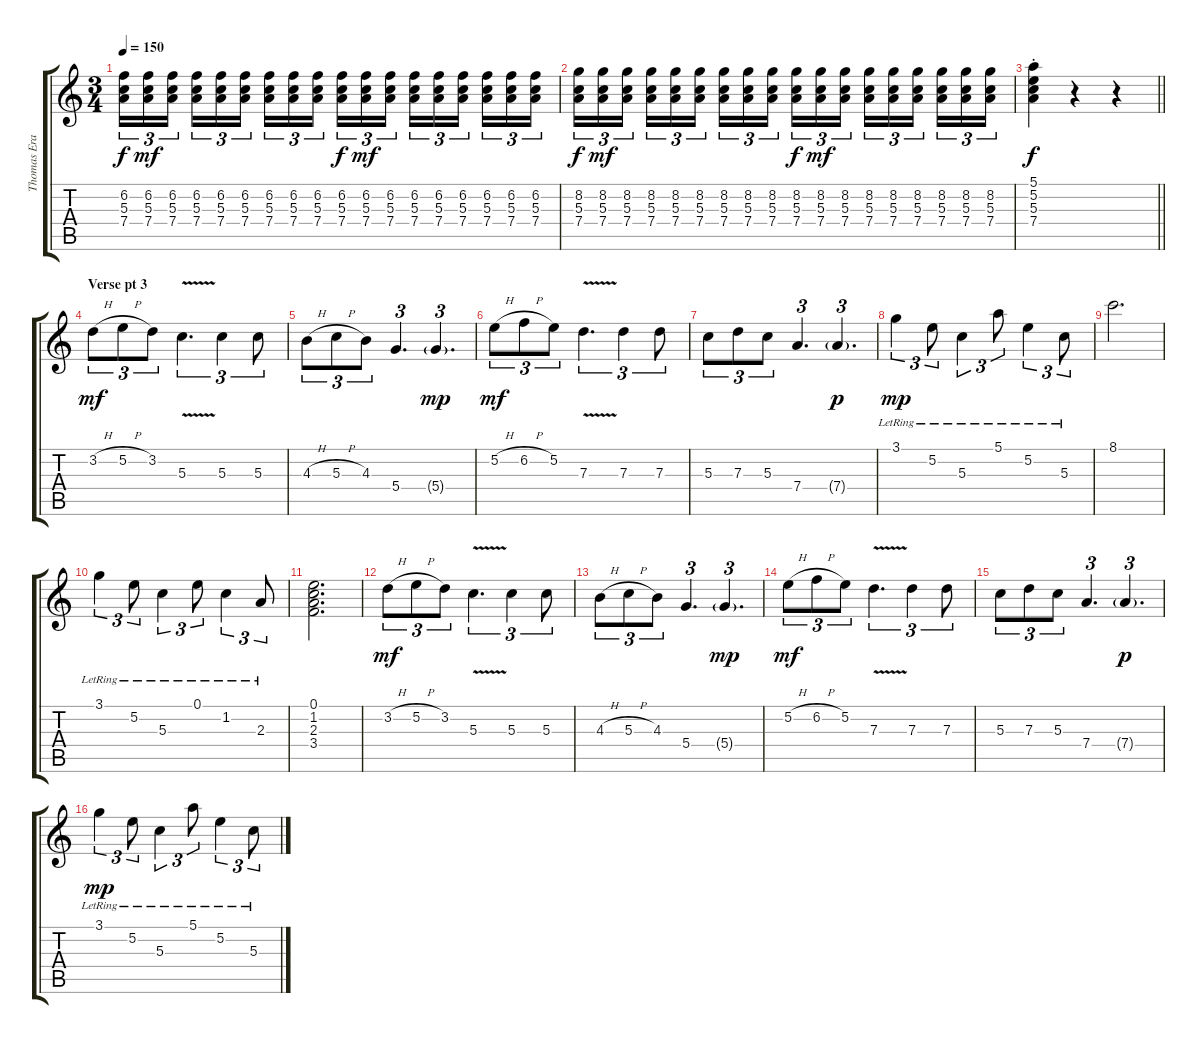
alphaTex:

\track ("Thomas Erak" "Thomas Era") {instrument distortionguitar}
\staff {score tabs}
\tuning (E4 B3 G3 D3 A2 E2) {hide}
\ts (3 4)
\tempo 150
\clef g2
\ks c
(6.2 5.3 7.4).16{tu (3 2) dy f} (6.2 5.3 7.4).16{tu (3 2) dy mf} (6.2 5.3 7.4).16{tu (3 2) beam splitsecondary} (6.2 5.3 7.4).16{tu (3 2)} (6.2 5.3 7.4).16{tu (3 2)} (6.2 5.3 7.4).16{tu (3 2)} (6.2 5.3 7.4).16{tu (3 2)} (6.2 5.3 7.4).16{tu (3 2)} (6.2 5.3 7.4).16{tu (3 2) beam splitsecondary} (6.2 5.3 7.4).16{tu (3 2) dy f} (6.2 5.3 7.4).16{tu (3 2) dy mf} (6.2 5.3 7.4).16{tu (3 2)} (6.2 5.3 7.4).16{tu (3 2)} (6.2 5.3 7.4).16{tu (3 2)} (6.2 5.3 7.4).16{tu (3 2) beam splitsecondary} (6.2 5.3 7.4).16{tu (3 2)} (6.2 5.3 7.4).16{tu (3 2)} (6.2 5.3 7.4).16{tu (3 2)} |
(8.2 5.3 7.4).16{tu (3 2) dy f} (8.2 5.3 7.4).16{tu (3 2) dy mf} (8.2 5.3 7.4).16{tu (3 2) beam splitsecondary} (8.2 5.3 7.4).16{tu (3 2)} (8.2 5.3 7.4).16{tu (3 2)} (8.2 5.3 7.4).16{tu (3 2)} (8.2 5.3 7.4).16{tu (3 2)} (8.2 5.3 7.4).16{tu (3 2)} (8.2 5.3 7.4).16{tu (3 2) beam splitsecondary} (8.2 5.3 7.4).16{tu (3 2) dy f} (8.2 5.3 7.4).16{tu (3 2) dy mf} (8.2 5.3 7.4).16{tu (3 2)} (8.2 5.3 7.4).16{tu (3 2)} (8.2 5.3 7.4).16{tu (3 2)} (8.2 5.3 7.4).16{tu (3 2) beam splitsecondary} (8.2 5.3 7.4).16{tu (3 2)} (8.2 5.3 7.4).16{tu (3 2)} (8.2 5.3 7.4).16{tu (3 2)} |
\barLineRight lightlight
(5.1{st} 5.2{st} 5.3{st} 7.4{st}).4{dy f} r.4 r.4 |
\section ("" "Verse pt 3")
3.2{h}.8{tu (3 2) dy mf instrument electricguitarjazz} 5.2{h}.8{tu (3 2)} 3.2.8{tu (3 2)} 5.3{v}.4{d tu (3 2)} 5.3.4{tu (3 2)} 5.3.8{tu (3 2)} |
4.3{h}.8{tu (3 2)} 5.3{h}.8{tu (3 2)} 4.3.8{tu (3 2)} 5.4.4{d tu (3 2)} 5.4{g}.4{d tu (3 2) dy mp} |
5.2{h}.8{tu (3 2) dy mf} 6.2{h}.8{tu (3 2)} 5.2.8{tu (3 2)} 7.3{v}.4{d tu (3 2)} 7.3.4{tu (3 2)} 7.3.8{tu (3 2)} |
5.3.8{tu (3 2)} 7.3.8{tu (3 2)} 5.3.8{tu (3 2)} 7.4.4{d tu (3 2)} 7.4{g}.4{d tu (3 2) dy p} |
3.1{lr}.4{tu (3 2) dy mp} 5.2{lr}.8{tu (3 2)} 5.3{lr}.4{tu (3 2)} 5.1{lr}.8{tu (3 2)} 5.2{lr}.4{tu (3 2)} 5.3{lr}.8{tu (3 2)} |
8.1.2{d} |
3.1{lr}.4{tu (3 2)} 5.2{lr}.8{tu (3 2)} 5.3{lr}.4{tu (3 2)} 0.1{lr}.8{tu (3 2)} 1.2{lr}.4{tu (3 2)} 2.3{lr}.8{tu (3 2)} |
(0.1 1.2 2.3 3.4).2{d} |
3.2{h}.8{tu (3 2) dy mf instrument electricguitarjazz} 5.2{h}.8{tu (3 2)} 3.2.8{tu (3 2)} 5.3{v}.4{d tu (3 2)} 5.3.4{tu (3 2)} 5.3.8{tu (3 2)} |
4.3{h}.8{tu (3 2)} 5.3{h}.8{tu (3 2)} 4.3.8{tu (3 2)} 5.4.4{d tu (3 2)} 5.4{g}.4{d tu (3 2) dy mp} |
5.2{h}.8{tu (3 2) dy mf} 6.2{h}.8{tu (3 2)} 5.2.8{tu (3 2)} 7.3{v}.4{d tu (3 2)} 7.3.4{tu (3 2)} 7.3.8{tu (3 2)} |
5.3.8{tu (3 2)} 7.3.8{tu (3 2)} 5.3.8{tu (3 2)} 7.4.4{d tu (3 2)} 7.4{g}.4{d tu (3 2) dy p} |
3.1{lr}.4{tu (3 2) dy mp} 5.2{lr}.8{tu (3 2)} 5.3{lr}.4{tu (3 2)} 5.1{lr}.8{tu (3 2)} 5.2{lr}.4{tu (3 2)} 5.3{lr}.8{tu (3 2)}
